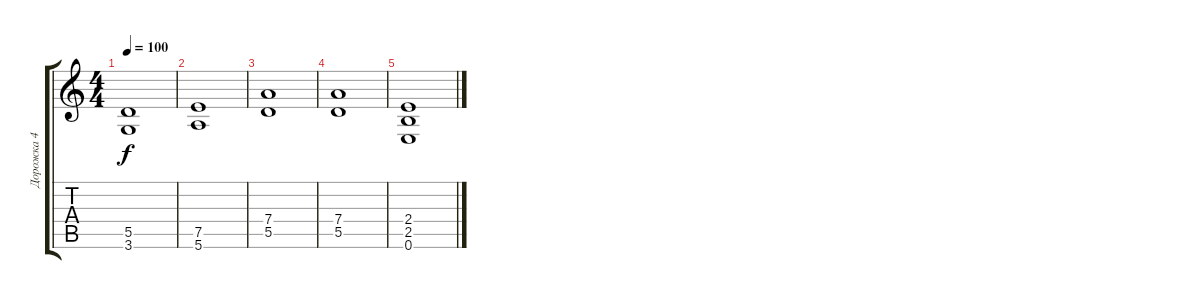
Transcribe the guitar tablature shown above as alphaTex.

\track ("Дорожка 4" "Дорожка 4") {instrument distortionguitar}
\staff {score tabs}
\tuning (E4 B3 G3 D3 A2 E2) {hide}
\ts (4 4)
\tempo 100
\clef g2
\ks c
(5.5 3.6).1{dy f} |
(7.5 5.6).1 |
(7.4 5.5).1 |
(7.4 5.5).1 |
(2.4 2.5 0.6).1
